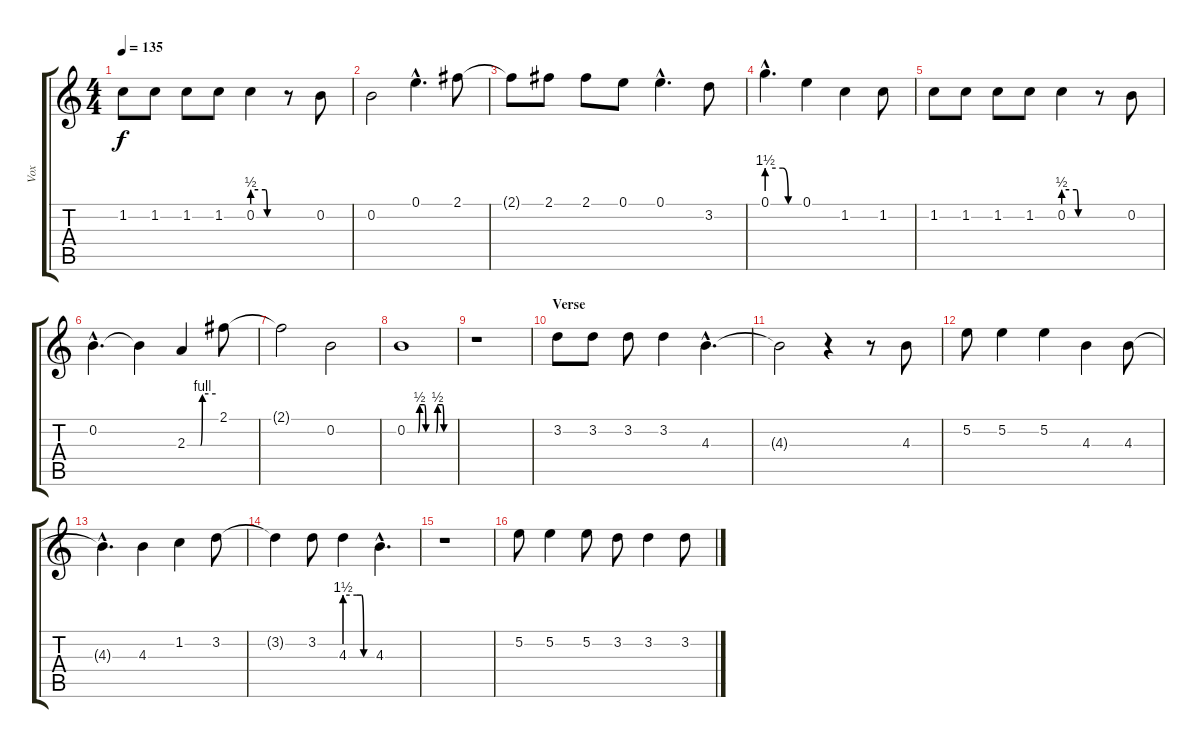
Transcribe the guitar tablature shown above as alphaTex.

\track ("Vox" "Vox") {instrument acousticguitarnylon}
\staff {score tabs}
\tuning (E4 B3 G3 D3 A2 E2) {hide}
\ts (4 4)
\tempo 135
\clef g2
\ks c
1.2.8{dy f} 1.2.8 1.2.8 1.2.8 0.2{be (custom 0 2 28 2 32 0 60 0)}.4 r.8 0.2.8 |
0.2.2 0.1{hac}.4{d} 2.1.8 |
2.1{t}.8 2.1.8 2.1.8 0.1.8 0.1{hac}.4{d} 3.2.8 |
0.1{be (custom 0 6 30 6 40 0 60 0) hac}.4{d} 0.1.4 1.2.4 1.2.8 |
1.2.8 1.2.8 1.2.8 1.2.8 0.2{be (custom 0 2 28 2 32 0 60 0)}.4 r.8 0.2.8 |
0.2{hac}.4{d} 0.2{t}.4 2.3{be (custom 0 0 28 0 32 4 60 4)}.4 2.1.8 |
2.1{t}.2 0.2.2 |
0.2{be (custom 0 0 14 0 16 2 22 2 24 0 30 0 37 0 39 2 45 2 47 0 60 0)}.1 |
r.1 |
\section ("" "Verse")
3.2.8 3.2.8 3.2.8 3.2.4 4.3{hac}.4{d} |
4.3{t}.2 r.4 r.8 4.3.8 |
5.2.8 5.2.4 5.2.4 4.3.4 4.3.8 |
4.3{hac t}.4{d} 4.3.4 1.2.4 3.2.8 |
3.2{t}.4 3.2.8 4.3{be (custom 0 6 27 6 37 6 42 0 47 0 60 0)}.4 4.3{hac}.4{d} |
r.1 |
5.2.8 5.2.4 5.2.8 3.2.8 3.2.4 3.2.8
